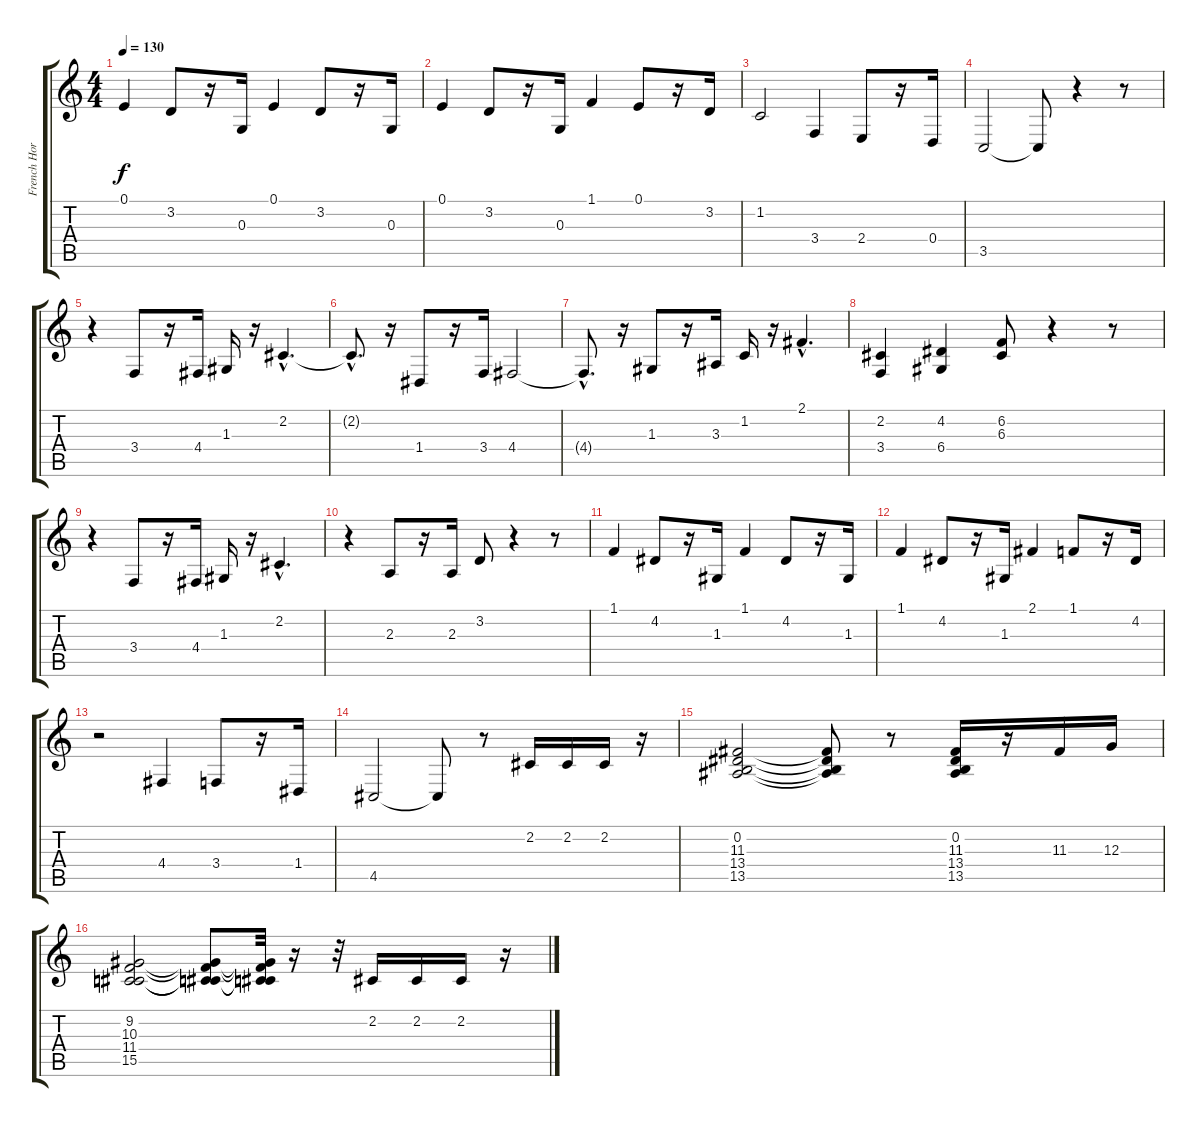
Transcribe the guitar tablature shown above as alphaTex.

\track ("French Horn" "French Hor") {instrument frenchhorn}
\staff {score tabs}
\tuning (E4 B3 G3 D3 A2 E2) {hide}
\ts (4 4)
\tempo 130
\clef g2
\ks c
0.1.4{dy f} 3.2.8 r.16 0.3.16 0.1.4 3.2.8 r.16 0.3.16 |
0.1.4 3.2.8 r.16 0.3.16 1.1.4 0.1.8 r.16 3.2.16 |
1.2.2 3.4.4 2.4.8 r.16 0.4.16 |
3.5.2 3.5{t}.8 r.4 r.8 |
r.4 3.4.8 r.16 4.4.16 1.3.16 r.16 2.2{hac}.4{d} |
2.2{hac t}.8{d} r.16 1.4.8 r.16 3.4.16 4.4.2 |
4.4{hac t}.8{d} r.16 1.3.8 r.16 3.3.16 1.2.16 r.16 2.1{hac}.4{d} |
(2.2 3.4).4 (4.2 6.4).4 (6.2 6.3).8 r.4 r.8 |
r.4 3.4.8 r.16 4.4.16 1.3.16 r.16 2.2{hac}.4{d} |
r.4 2.3.8 r.16 2.3.16 3.2.8 r.4 r.8 |
1.1.4 4.2.8 r.16 1.3.16 1.1.4 4.2.8 r.16 1.3.16 |
1.1.4 4.2.8 r.16 1.3.16 2.1.4 1.1.8 r.16 4.2.16 |
r.2 4.4.4 3.4.8 r.16 1.4.16 |
4.5.2 4.5{t}.8 r.8 2.2.16 2.2.16 2.2.16 r.16 |
(0.2 11.3 13.4 13.5).2 (0.2{t} 11.3{t} 13.4{t} 13.5{t}).8 r.8 (0.2 11.3 13.4 13.5).16 r.16 11.3.16 12.3.16 |
(9.2 10.3 11.4 15.5).2 (9.2{t} 10.3{t} 11.4{t} 15.5{t}).8 (9.2{t} 10.3{t} 11.4{t} 15.5{t}).32 r.16 r.32 2.2.16 2.2.16 2.2.16 r.16
